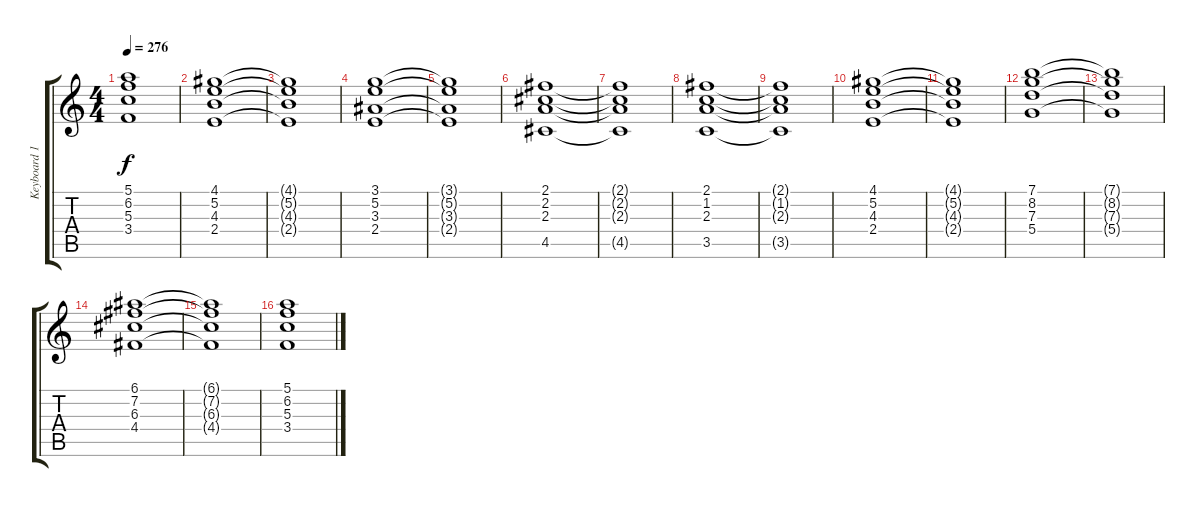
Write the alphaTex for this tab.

\track ("Keyboard 1" "Keyboard 1") {instrument stringensemble1}
\staff {score tabs}
\tuning (E5 B4 G4 D4 A3 E3) {hide}
\ts (4 4)
\tempo 276
\clef g2
\ks c
(5.1{t} 6.2{t} 5.3{t} 3.4{t}).1{dy f} |
(4.1 5.2 4.3 2.4).1 |
(4.1{t} 5.2{t} 4.3{t} 2.4{t}).1 |
(3.1 5.2 3.3 2.4).1 |
(3.1{t} 5.2{t} 3.3{t} 2.4{t}).1 |
(2.1 2.2 2.3 4.5).1 |
(2.1{t} 2.2{t} 2.3{t} 4.5{t}).1 |
(2.1 1.2 2.3 3.5).1 |
(2.1{t} 1.2{t} 2.3{t} 3.5{t}).1 |
(4.1 5.2 4.3 2.4).1 |
(4.1{t} 5.2{t} 4.3{t} 2.4{t}).1 |
(7.1 8.2 7.3 5.4).1 |
(7.1{t} 8.2{t} 7.3{t} 5.4{t}).1 |
(6.1 7.2 6.3 4.4).1 |
(6.1{t} 7.2{t} 6.3{t} 4.4{t}).1 |
(5.1 6.2 5.3 3.4).1
